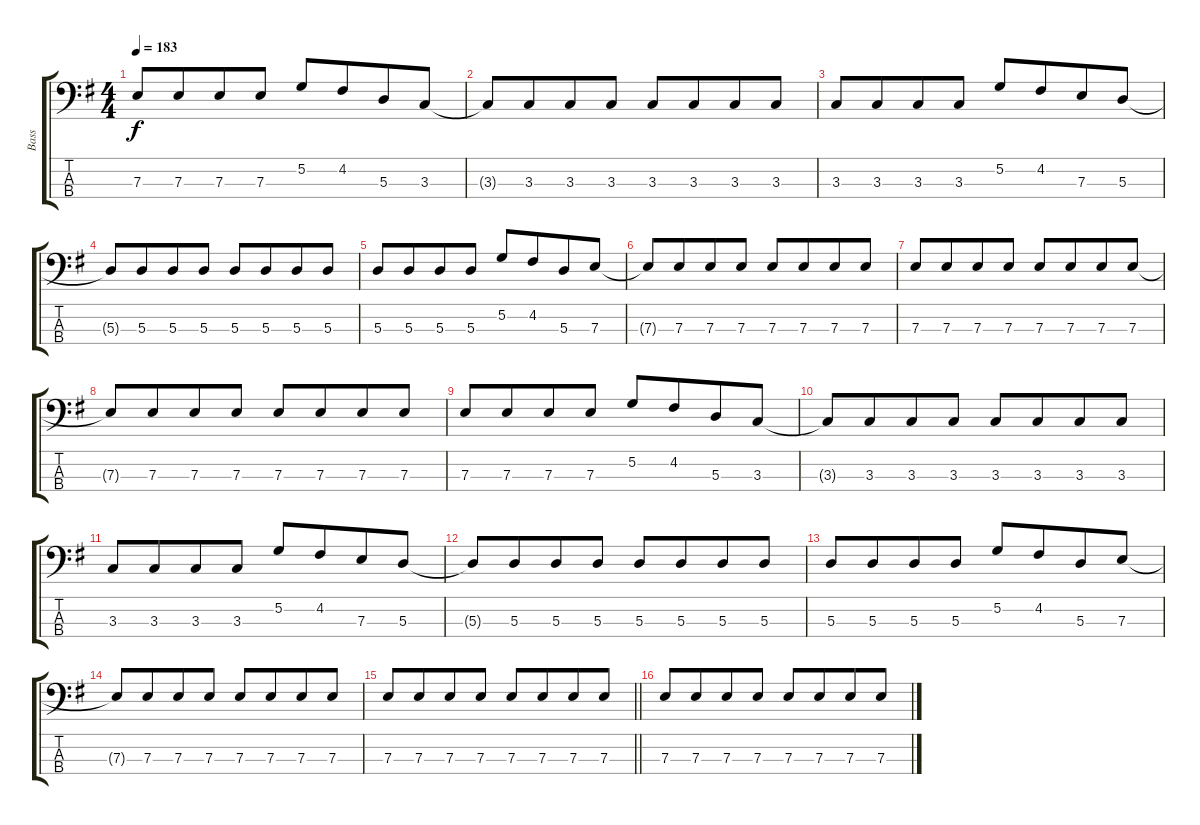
\track ("Bass" "Bass") {instrument electricbassfinger}
\staff {score tabs}
\tuning (G2 D2 A1 E1) {hide}
\ts (4 4)
\tempo 183
\clef f4
\ks g
7.3.8{dy f beam Up} 7.3.8{beam Up beam merge} 7.3.8{beam Up} 7.3.8{beam Up} 5.2.8{beam Up} 4.2.8{beam Up beam merge} 5.3.8{beam Up} 3.3.8{beam Up} |
3.3{t}.8{beam Up} 3.3.8{beam Up beam merge} 3.3.8{beam Up} 3.3.8{beam Up} 3.3.8{beam Up} 3.3.8{beam Up beam merge} 3.3.8{beam Up} 3.3.8{beam Up} |
3.3.8{beam Up} 3.3.8{beam Up beam merge} 3.3.8{beam Up} 3.3.8{beam Up} 5.2.8{beam Up} 4.2.8{beam Up beam merge} 7.3.8{beam Up} 5.3.8{beam Up} |
5.3{t}.8{beam Up} 5.3.8{beam Up beam merge} 5.3.8{beam Up} 5.3.8{beam Up} 5.3.8{beam Up} 5.3.8{beam Up beam merge} 5.3.8{beam Up} 5.3.8{beam Up} |
5.3.8{beam Up} 5.3.8{beam Up beam merge} 5.3.8{beam Up} 5.3.8{beam Up} 5.2.8{beam Up} 4.2.8{beam Up beam merge} 5.3.8{beam Up} 7.3.8{beam Up} |
7.3{t}.8{beam Up} 7.3.8{beam Up beam merge} 7.3.8{beam Up} 7.3.8{beam Up} 7.3.8{beam Up} 7.3.8{beam Up beam merge} 7.3.8{beam Up} 7.3.8{beam Up} |
7.3.8{beam Up} 7.3.8{beam Up beam merge} 7.3.8{beam Up} 7.3.8{beam Up} 7.3.8{beam Up} 7.3.8{beam Up beam merge} 7.3.8{beam Up} 7.3.8{beam Up} |
7.3{t}.8{beam Up} 7.3.8{beam Up beam merge} 7.3.8{beam Up} 7.3.8{beam Up} 7.3.8{beam Up} 7.3.8{beam Up beam merge} 7.3.8{beam Up} 7.3.8{beam Up} |
7.3.8{beam Up} 7.3.8{beam Up beam merge} 7.3.8{beam Up} 7.3.8{beam Up} 5.2.8{beam Up} 4.2.8{beam Up beam merge} 5.3.8{beam Up} 3.3.8{beam Up} |
3.3{t}.8{beam Up} 3.3.8{beam Up beam merge} 3.3.8{beam Up} 3.3.8{beam Up} 3.3.8{beam Up} 3.3.8{beam Up beam merge} 3.3.8{beam Up} 3.3.8{beam Up} |
3.3.8{beam Up} 3.3.8{beam Up beam merge} 3.3.8{beam Up} 3.3.8{beam Up} 5.2.8{beam Up} 4.2.8{beam Up beam merge} 7.3.8{beam Up} 5.3.8{beam Up} |
5.3{t}.8{beam Up} 5.3.8{beam Up beam merge} 5.3.8{beam Up} 5.3.8{beam Up} 5.3.8{beam Up} 5.3.8{beam Up beam merge} 5.3.8{beam Up} 5.3.8{beam Up} |
5.3.8{beam Up} 5.3.8{beam Up beam merge} 5.3.8{beam Up} 5.3.8{beam Up} 5.2.8{beam Up} 4.2.8{beam Up beam merge} 5.3.8{beam Up} 7.3.8{beam Up} |
7.3{t}.8{beam Up} 7.3.8{beam Up beam merge} 7.3.8{beam Up} 7.3.8{beam Up} 7.3.8{beam Up} 7.3.8{beam Up beam merge} 7.3.8{beam Up} 7.3.8{beam Up} |
\barLineRight lightlight
7.3.8{beam Up} 7.3.8{beam Up beam merge} 7.3.8{beam Up} 7.3.8{beam Up} 7.3.8{beam Up} 7.3.8{beam Up beam merge} 7.3.8{beam Up} 7.3.8{beam Up} |
7.3.8{beam Up} 7.3.8{beam Up beam merge} 7.3.8{beam Up} 7.3.8{beam Up} 7.3.8{beam Up} 7.3.8{beam Up beam merge} 7.3.8{beam Up} 7.3.8{beam Up}
